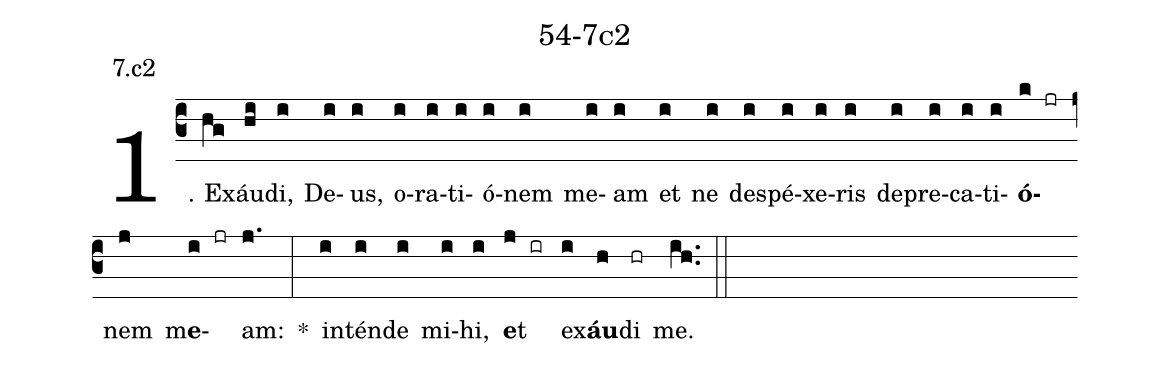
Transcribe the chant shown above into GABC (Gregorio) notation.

name: 54-7c2;
annotation: 7.c2;
%%
(c3)1. Ex(hg)áu(hi)di,(i) De(i)us,(i) o(i)ra(i)ti(i)ó(i)nem(i) me(i)am(i) et(i) ne(i) de(i)spé(i)xe(i)ris(i) de(i)pre(i)ca(i)ti(i)<b>ó</b>(k jr)nem(j) m<b>e</b>(i jr)am:(j.) *(:) in(i)tén(i)de(i) mi(i)hi,(i) <b>e</b>t(j ir) ex(i)<b>áu</b>(h)di(hr) me.(ih..) (::)
